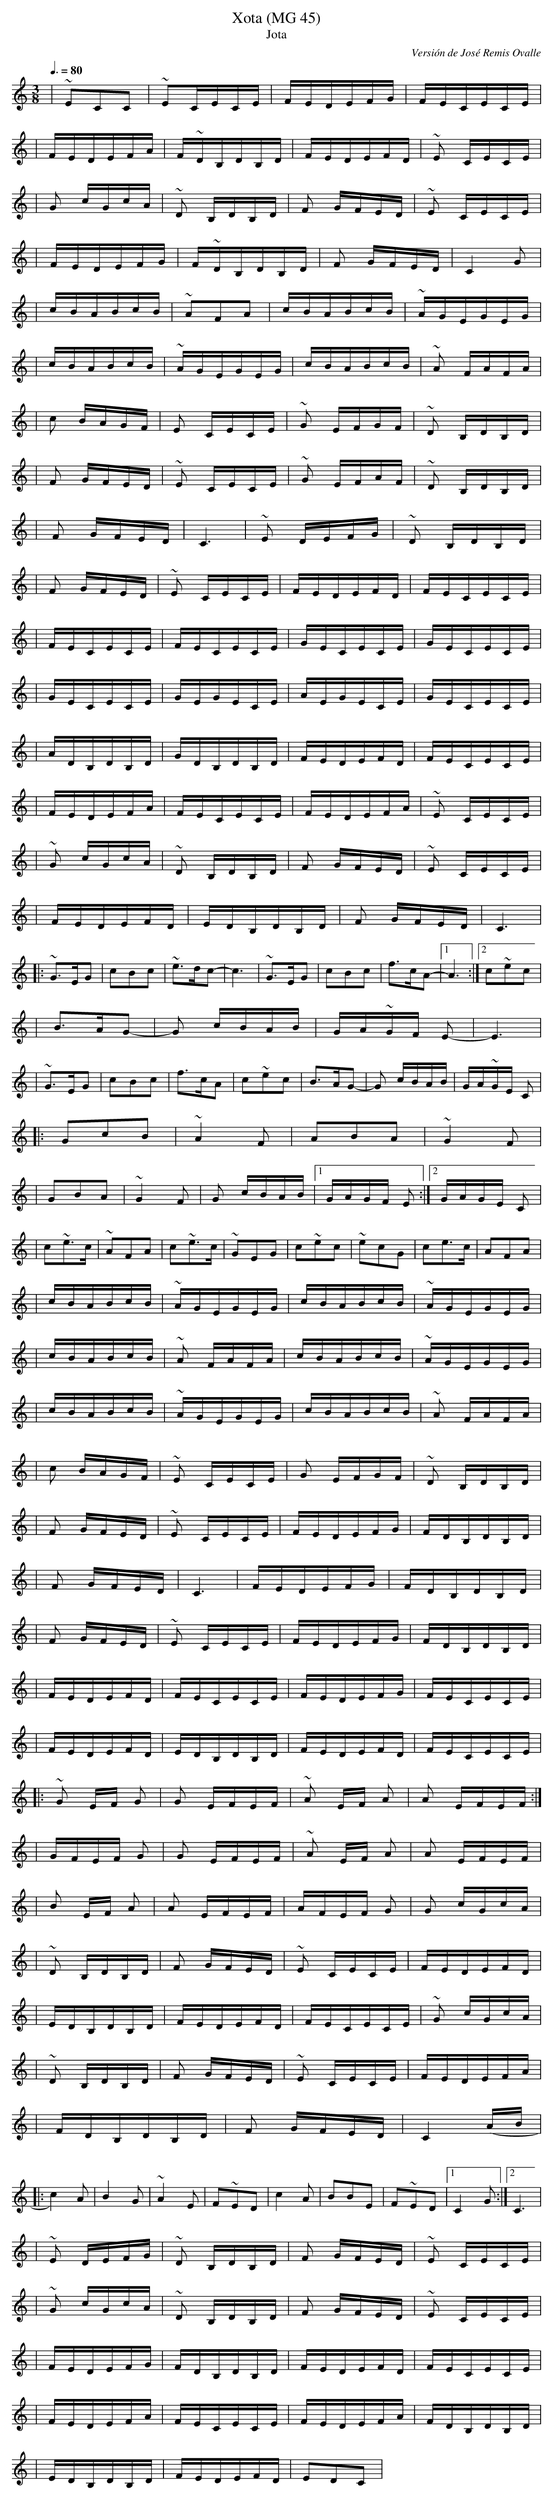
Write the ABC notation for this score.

X:1
T:Xota (MG 45)
T:Jota
C:Versión de José Remis Ovalle
E:Nivel 4
M:3/8
L:1/8
Q:3/8=80
K:C
|~ECC|~EC/E/C/E/|F/E/D/E/F/G/|F/E/C/E/C/E/|
|F/E/D/E/F/A/|F/~D/B,/D/B,/D/|F/E/D/E/F/D/|~E C/E/C/E/|
|G c/G/c/A/|~D B,/D/B,/D/|F G/F/E/D/|~E C/E/C/E/|
|F/E/D/E/F/G/|F/~D/B,/D/B,/D/|F G/F/E/D/|C2 G|
|c/B/A/B/c/B/|~AFA|c/B/A/B/c/B/|~A/G/E/G/E/G/|
|c/B/A/B/c/B/|~A/G/E/G/E/G/|c/B/A/B/c/B/|~A F/A/F/A/|
|c B/A/G/F/|E C/E/C/E/|~G E/F/G/F/|~D B,/D/B,/D/|
|F G/F/E/D/|~E C/E/C/E/|~G E/F/A/F/|~D B,/D/B,/D/|
|F G/F/E/D/|C3|~E D/E/F/G/|~D B,/D/B,/D/|
|F G/F/E/D/|~E C/E/C/E/|F/E/D/E/F/D/|F/E/C/E/C/E/|
|F/E/C/E/C/E/|F/E/C/E/C/E/|G/E/C/E/C/E/|G/E/C/E/C/E/|
|G/E/C/E/C/E/|G/E/G/E/C/E/|A/E/G/E/C/E/|G/E/C/E/C/E/|
|A/D/B,/D/B,/D/|G/D/B,/D/B,/D/|F/E/D/E/F/D/|F/E/C/E/C/E/|
|F/E/D/E/F/A/|F/E/C/E/C/E/|F/E/D/E/F/A/|~E C/E/C/E/|
|~G c/G/c/A/|~D B,/D/B,/D/|F G/F/E/D/|~E C/E/C/E/|
|F/E/D/E/F/D/|E/D/B,/D/B,/D/|F G/F/E/D/|C3|
|: ~G>EG|cBc|~e>dc-|c3|~G>EG|cBc|f>cA-|[1 A3 :|[2 c~ec|
|B>AG-|G c/B/A/B/|G/A/~G/F/ E-|E3|
|~G>EG|cBc|f>cA|c~ec|B>AG-|G c/B/A/B/|G/A/~G/E/ C|
|: GcB|~A2 F|ABA|~G2 F|
|GBA|~G2 F|G c/B/A/B/|[1 G/A/G/F/ E :|[2 G/A/G/E/ C|
|c~e>c|~AFA|c~e>c|~GEG|c~ec|~ecG|ce>c|AFA|
|c/B/A/B/c/B/|~A/G/E/G/E/G/|c/B/A/B/c/B/|~A/G/E/G/E/G/|
|c/B/A/B/c/B/|~A F/A/F/A/|c/B/A/B/c/B/|~A/G/E/G/E/G/|
|c/B/A/B/c/B/|~A/G/E/G/E/G/|c/B/A/B/c/B/|~A F/A/F/A/|
|c B/A/G/F/|~E C/E/C/E/|G E/F/G/F/|~D B,/D/B,/D/|
|F G/F/E/D/|~E C/E/C/E/|F/E/D/E/F/G/|F/D/B,/D/B,/D/|
|F G/F/E/D/|C3|F/E/D/E/F/G/|F/D/B,/D/B,/D/|
|F G/F/E/D/|~E C/E/C/E/|F/E/D/E/F/G/|F/D/B,/D/B,/D/|
|F/E/D/E/F/D/|F/E/C/E/C/E/|F/E/D/E/F/G/|F/E/C/E/C/E/|
|F/E/D/E/F/D/|E/D/B,/D/B,/D/|F/E/D/E/F/D/|F/E/C/E/C/E/|
|: ~G E/F/ G|G E/F/E/F/|~A E/F/ A|A E/F/E/F/ :|
|G/F/E/F/ G|G E/F/E/F/|~A E/F/ A|A E/F/E/F/|
|B E/F/ A|A E/F/E/F/|A/F/E/F/ G|G c/G/c/A/|
|~D B,/D/B,/D/|F G/F/E/D/|~E C/E/C/E/|F/E/D/E/F/D/|
|E/D/B,/D/B,/D/|F/E/D/E/F/D/|F/E/C/E/C/E/|~G c/G/c/A/|
|~D B,/D/B,/D/|F G/F/E/D/|~E C/E/C/E/|F/E/D/E/F/A/|
|F/D/B,/D/B,/D/|F G/F/E/D/|C2 (A/B/|
|: c2) A|B2 G|~A2 E|F~ED|c2 A|BBE|F~ED|[1 C2 G :|[2 C3|
|~E D/E/F/G/|~D B,/D/B,/D/|F G/F/E/D/|~E C/E/C/E/|
|~G c/G/c/A/|~D B,/D/B,/D/|F G/F/E/D/|~E C/E/C/E/|
|F/E/D/E/F/G/|F/D/B,/D/B,/D/|F/E/D/E/F/D/|F/E/C/E/C/E/|
|F/E/D/E/F/A/|F/E/C/E/C/E/|F/E/D/E/F/A/|F/D/B,/D/B,/D/|
|E/D/B,/D/B,/D/|F/E/D/E/F/D/|EDC|
